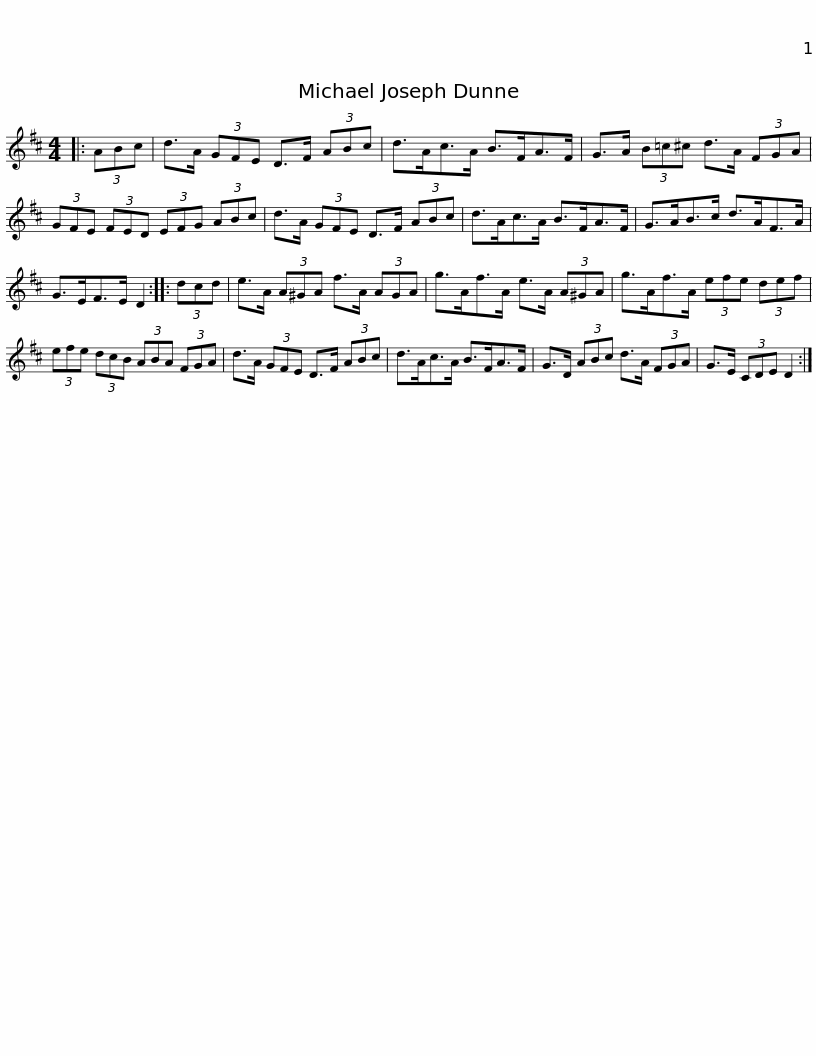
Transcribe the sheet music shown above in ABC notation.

X:1
L:1/8
M:4/4
I:linebreak $
K:D
V:1 treble
V:1
|: (3ABc | d>A (3GFE D>F (3ABc | d>Ac>A B>FA>F | G>A (3B=c^c d>A (3FGA |$ (3GFE (3FED (3EFG (3ABc | %5
 d>A (3GFE D>F (3ABc | d>Ac>A B>FA>F | G>AB>c d>AF>A |$ G>EF>E D2 :: (3dcd | %10
 e>A (3A^GA f>A (3AGA | g>Af>A e>A (3A^GA | g>Af>A (3efe (3def |$ (3efe (3dcB (3ABA (3FGA | d>A (3GFE D>F (3ABc | %15
 d>Ac>A B>FA>F | G>D (3ABc d>A (3FGA |$ G>E (3CDE D2 :| %18
